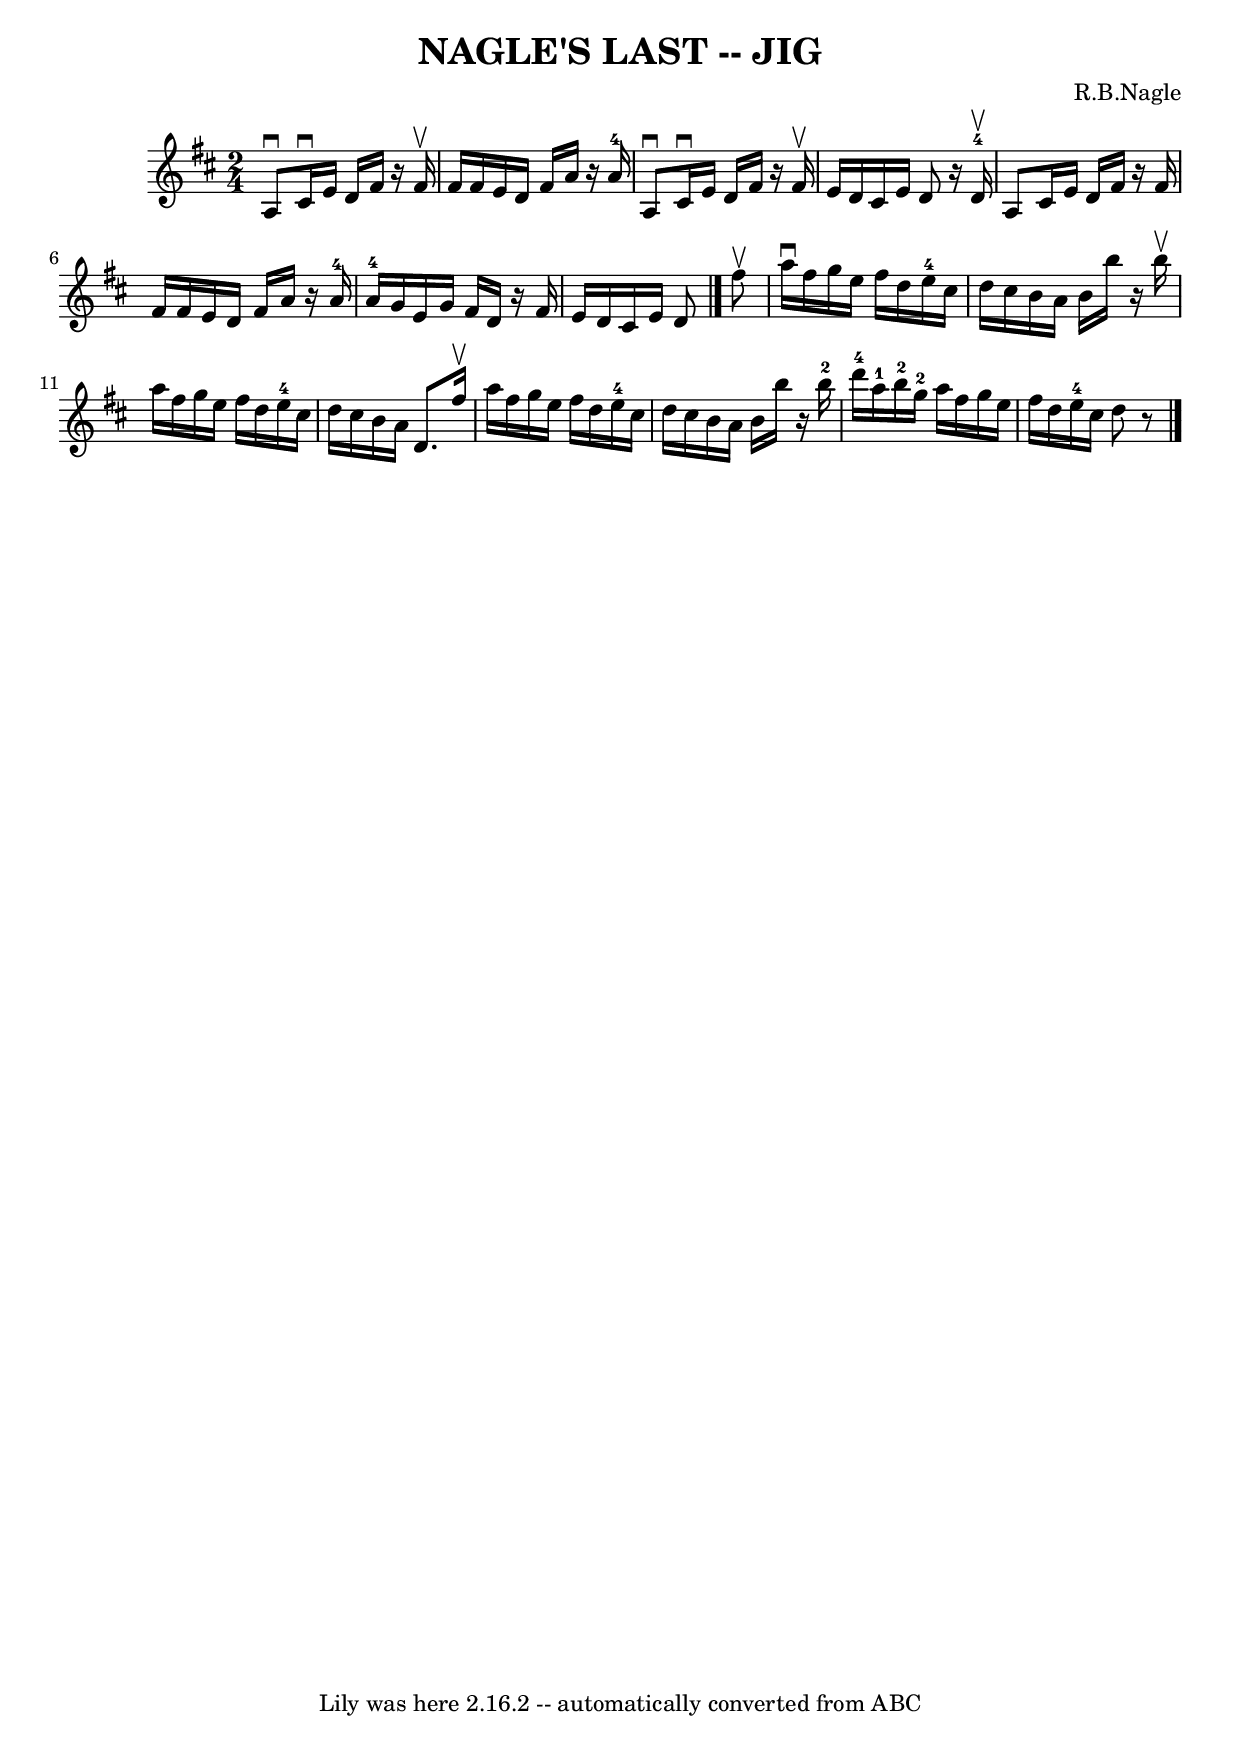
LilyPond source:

\version "2.16.2"
\include "Mammoth.ily"
\header {
	%% book = "Ryan's Mammoth Collection of Fiddle Tunes"
	composer = "R.B.Nagle"
	crossRefNumber = "1"
	footnotes = ""
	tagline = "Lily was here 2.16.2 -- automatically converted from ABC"
	title = "NAGLE'S LAST -- JIG"
}
voicedefault =  {


\time 2/4 
\key d \major a8^\downbow cis'16^\downbow e'16 d'16    
fis'16    r16 fis'16^\upbow   |
 fis'16 fis'16 e'16 d'16    
fis'16 a'16    r16 a'16-4   |
 a8^\downbow cis'16^\downbow  
 e'16 d'16 fis'16    r16 fis'16^\upbow   |
 e'16 d'16    
cis'16 e'16 d'8    r16 d'16-4^\upbow   |
 a8 cis'16    
e'16 d'16 fis'16    r16 fis'16    |
 fis'16 fis'16 e'16    
d'16 fis'16 a'16    r16 a'16-4   |
 a'16-4 g'16    
e'16 g'16 fis'16 d'16    r16 fis'16    |
 e'16 d'16    
cis'16 e'16 d'8    \bar "|." fis''8^\upbow   |
 a''16 
^\downbow fis''16 g''16 e''16 fis''16 d''16 e''16-4   
cis''16    |
 d''16 cis''16 b'16 a'16 b'16 b''16    r16 
b''16^\upbow   |
 a''16 fis''16 g''16 e''16 fis''16    
d''16 e''16-4 cis''16    |
 d''16 cis''16 b'16 a'16    
d'8. fis''16^\upbow   |
 a''16 fis''16 g''16 e''16    
fis''16 d''16 e''16-4 cis''16    |
 d''16 cis''16 b'16 
 a'16 b'16 b''16    r16 b''16-2   |
 d'''16-4 a''16 
-1 b''16-2 g''16-2 a''16 fis''16 g''16 e''16    |
 
 fis''16 d''16 e''16-4 cis''16 d''8    r8   \bar "|."   
}

\score{
    <<

	\context Staff="default"
	{
	    \voicedefault 
	}

    >>
	\layout {
	}
	\midi {}
}
